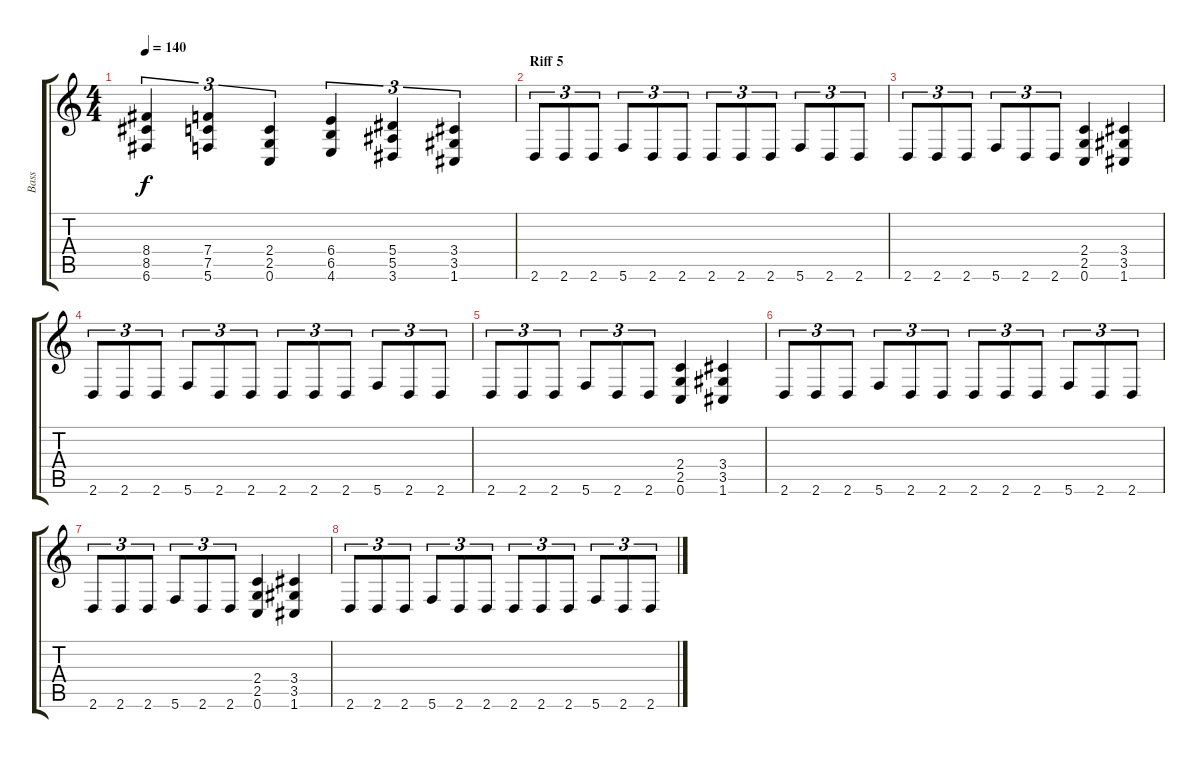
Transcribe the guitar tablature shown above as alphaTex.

\track ("Bass" "Bass") {instrument electricbasspick}
\staff {score tabs}
\tuning (C4 G3 Eb3 Bb2 F2 C2) {hide}
\ts (4 4)
\tempo 140
\clef g2
\ks c
(8.4 8.5 6.6).4{tu (3 2) dy f} (7.4 7.5 5.6).4{tu (3 2)} (2.4 2.5 0.6).4{tu (3 2)} (6.4 6.5 4.6).4{tu (3 2)} (5.4 5.5 3.6).4{tu (3 2)} (3.4 3.5 1.6).4{tu (3 2)} |
\section ("" "Riff 5")
2.6.8{tu (3 2)} 2.6.8{tu (3 2)} 2.6.8{tu (3 2)} 5.6.8{tu (3 2)} 2.6.8{tu (3 2)} 2.6.8{tu (3 2)} 2.6.8{tu (3 2)} 2.6.8{tu (3 2)} 2.6.8{tu (3 2)} 5.6.8{tu (3 2)} 2.6.8{tu (3 2)} 2.6.8{tu (3 2)} |
2.6.8{tu (3 2)} 2.6.8{tu (3 2)} 2.6.8{tu (3 2)} 5.6.8{tu (3 2)} 2.6.8{tu (3 2)} 2.6.8{tu (3 2)} (2.4 2.5 0.6).4 (3.4 3.5 1.6).4 |
2.6.8{tu (3 2)} 2.6.8{tu (3 2)} 2.6.8{tu (3 2)} 5.6.8{tu (3 2)} 2.6.8{tu (3 2)} 2.6.8{tu (3 2)} 2.6.8{tu (3 2)} 2.6.8{tu (3 2)} 2.6.8{tu (3 2)} 5.6.8{tu (3 2)} 2.6.8{tu (3 2)} 2.6.8{tu (3 2)} |
2.6.8{tu (3 2)} 2.6.8{tu (3 2)} 2.6.8{tu (3 2)} 5.6.8{tu (3 2)} 2.6.8{tu (3 2)} 2.6.8{tu (3 2)} (2.4 2.5 0.6).4 (3.4 3.5 1.6).4 |
2.6.8{tu (3 2)} 2.6.8{tu (3 2)} 2.6.8{tu (3 2)} 5.6.8{tu (3 2)} 2.6.8{tu (3 2)} 2.6.8{tu (3 2)} 2.6.8{tu (3 2)} 2.6.8{tu (3 2)} 2.6.8{tu (3 2)} 5.6.8{tu (3 2)} 2.6.8{tu (3 2)} 2.6.8{tu (3 2)} |
2.6.8{tu (3 2)} 2.6.8{tu (3 2)} 2.6.8{tu (3 2)} 5.6.8{tu (3 2)} 2.6.8{tu (3 2)} 2.6.8{tu (3 2)} (2.4 2.5 0.6).4 (3.4 3.5 1.6).4 |
2.6.8{tu (3 2)} 2.6.8{tu (3 2)} 2.6.8{tu (3 2)} 5.6.8{tu (3 2)} 2.6.8{tu (3 2)} 2.6.8{tu (3 2)} 2.6.8{tu (3 2)} 2.6.8{tu (3 2)} 2.6.8{tu (3 2)} 5.6.8{tu (3 2)} 2.6.8{tu (3 2)} 2.6.8{tu (3 2)}
